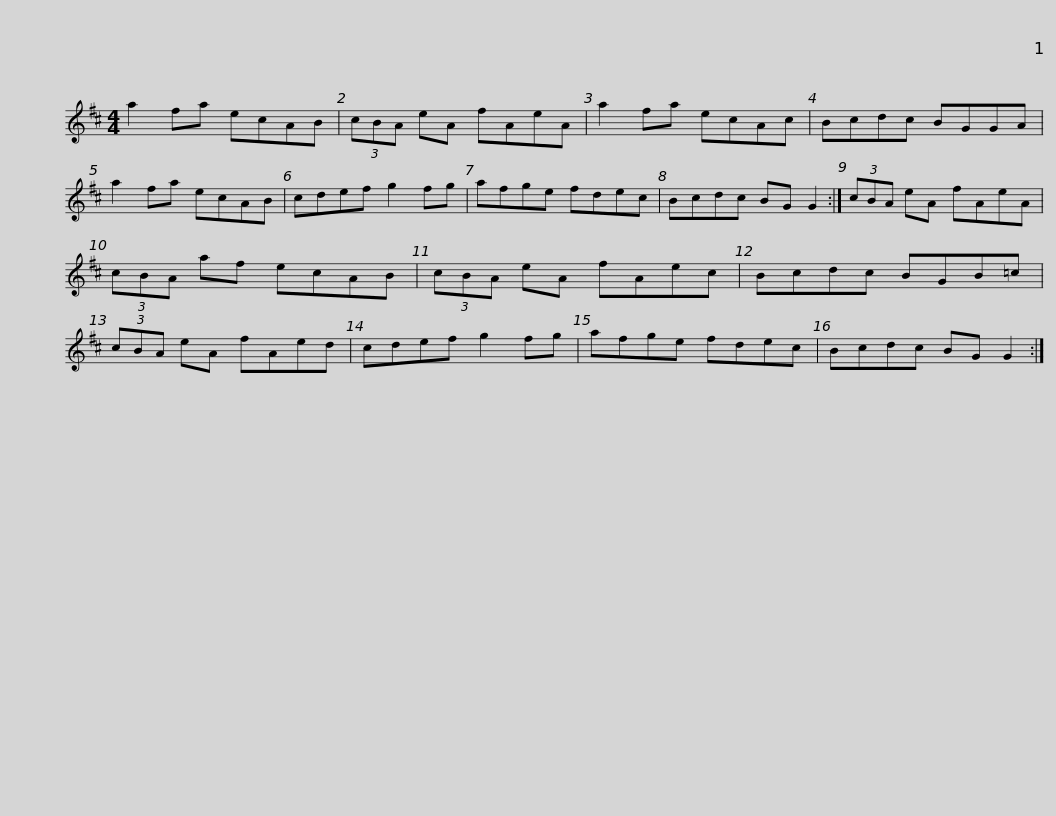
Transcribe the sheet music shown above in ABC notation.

X:1
L:1/8
M:4/4
I:linebreak $
K:D
V:1 treble
V:1
 a2 fa ecAB | (3cBA eA fAeA | a2 fa ecAc | Bcdc BGGA | a2 fa ecAB | %5
 cdef g2 fg |$ afge fdec | Bcdc BG G2 :| (3cBA eA fAeA | (3cBA af ecAB | %10
 (3cBA eA fAec |$ Bcdc BGB=c | (3cBA eA fAed | cdef g2 fg | afge fdec | %15
 Bcdc BG G2 :| %16
